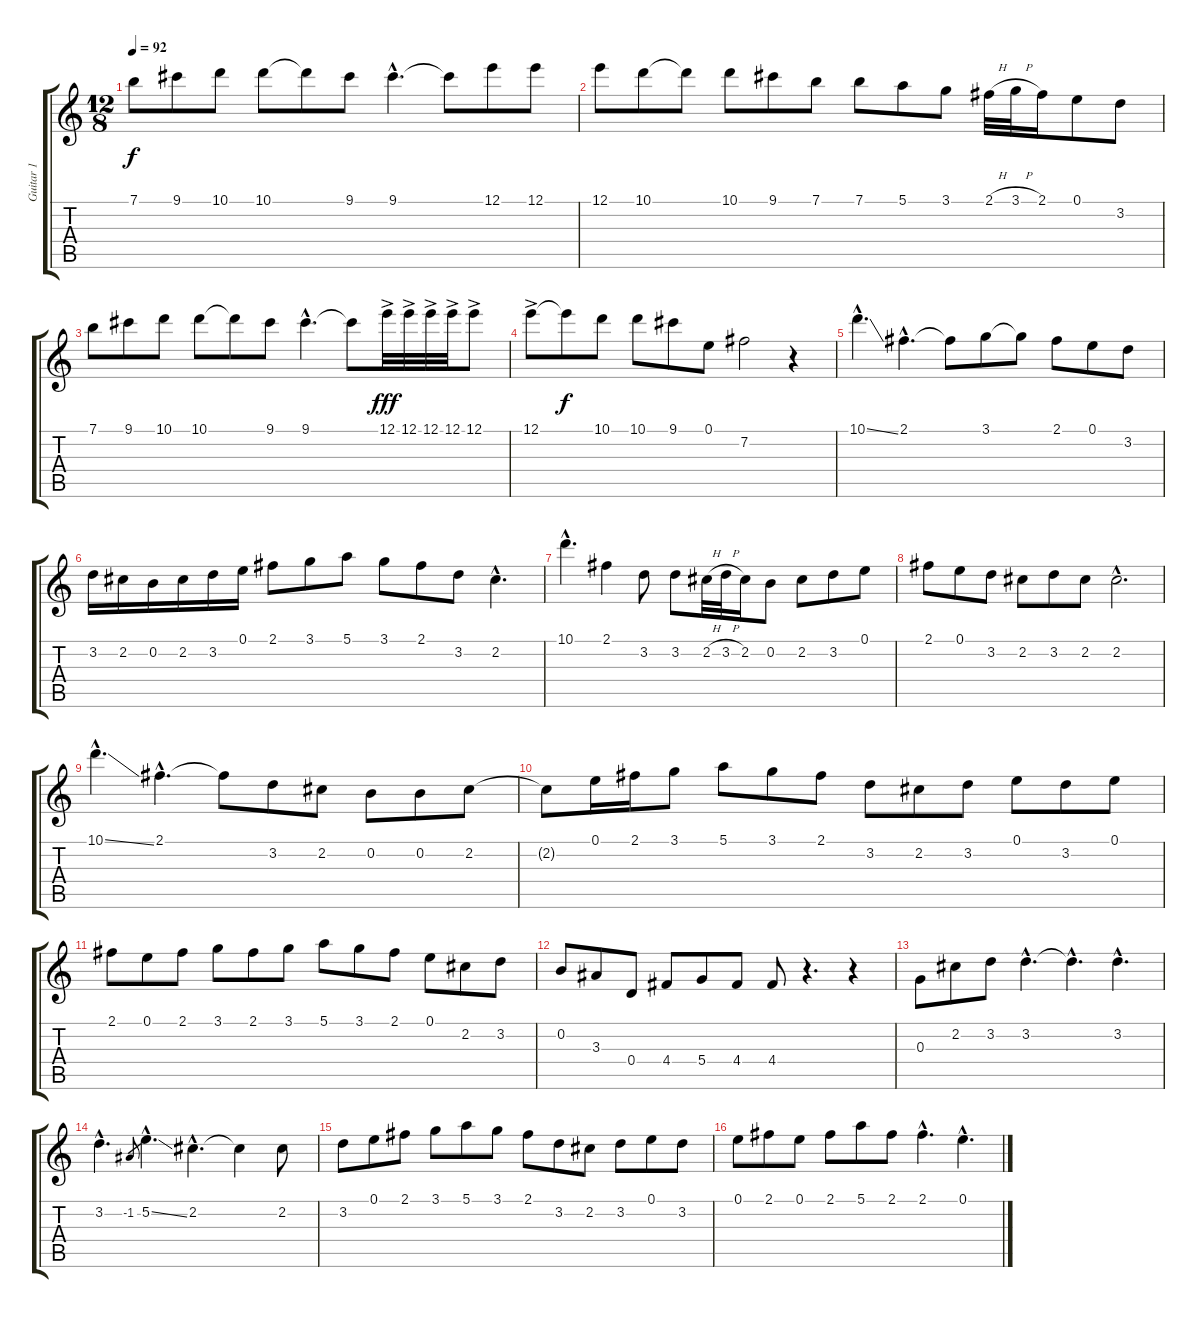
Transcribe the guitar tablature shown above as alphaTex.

\track ("Guitar 1" "Guitar 1") {instrument acousticguitarnylon}
\staff {score tabs}
\tuning (E4 B3 G3 D3 A2 E2) {hide}
\ts (12 8)
\tempo 92
\clef g2
\ks c
7.1.8{dy f} 9.1.8 10.1.8 10.1.8 10.1{t}.8 9.1.8 9.1{hac}.4{d} 9.1{t}.8 12.1.8 12.1.8 |
12.1.8 10.1.8 10.1{t}.8 10.1.8 9.1.8 7.1.8 7.1.8 5.1.8 3.1.8 2.1{h}.32 3.1{h}.32 2.1.16 0.1.8 3.2.8 |
7.1.8 9.1.8 10.1.8 10.1.8 10.1{t}.8 9.1.8 9.1{hac}.4{d} 9.1{t}.8 12.1{ac}.32{dy fff} 12.1{ac}.32 12.1{ac}.32 12.1{ac}.32 12.1{ac}.8 |
12.1{ac}.8 12.1{t}.8{dy f} 10.1.8 10.1.8 9.1.8 0.1.8 7.2.2 r.4 |
10.1{ss hac}.4{d} 2.1{hac}.4{d} 2.1{t}.8 3.1.8 3.1{t}.8 2.1.8 0.1.8 3.2.8 |
3.2.16 2.2.16 0.2.16 2.2.16 3.2.16 0.1.16 2.1.8 3.1.8 5.1.8 3.1.8 2.1.8 3.2.8 2.2{hac}.4{d} |
10.1{hac}.4{d} 2.1.4 3.2.8 3.2.8 2.2{h}.32 3.2{h}.32 2.2.16 0.2.8 2.2.8 3.2.8 0.1.8 |
2.1.8 0.1.8 3.2.8 2.2.8 3.2.8 2.2.8 2.2{hac}.2{d} |
10.1{ss hac}.4{d} 2.1{hac}.4{d} 2.1{t}.8 3.2.8 2.2.8 0.2.8 0.2.8 2.2.8 |
2.2{t}.8 0.1.16 2.1.16 3.1.8 5.1.8 3.1.8 2.1.8 3.2.8 2.2.8 3.2.8 0.1.8 3.2.8 0.1.8 |
2.1.8 0.1.8 2.1.8 3.1.8 2.1.8 3.1.8 5.1.8 3.1.8 2.1.8 0.1.8 2.2.8 3.2.8 |
0.2.8 3.3.8 0.4.8 4.4.8 5.4.8 4.4.8 4.4.8 r.4{d} r.4 |
0.3.8 2.2.8 3.2.8 3.2{hac}.4{d} 3.2{hac t}.4{d} 3.2{hac}.4{d} |
3.2{hac}.4{d} -1.2.8{gr} 5.2{ss hac}.4{d} 2.2{hac}.4{d} 2.2{t}.4 2.2.8 |
3.2.8 0.1.8 2.1.8 3.1.8 5.1.8 3.1.8 2.1.8 3.2.8 2.2.8 3.2.8 0.1.8 3.2.8 |
0.1.8 2.1.8 0.1.8 2.1.8 5.1.8 2.1.8 2.1{hac}.4{d} 0.1{hac}.4{d}
